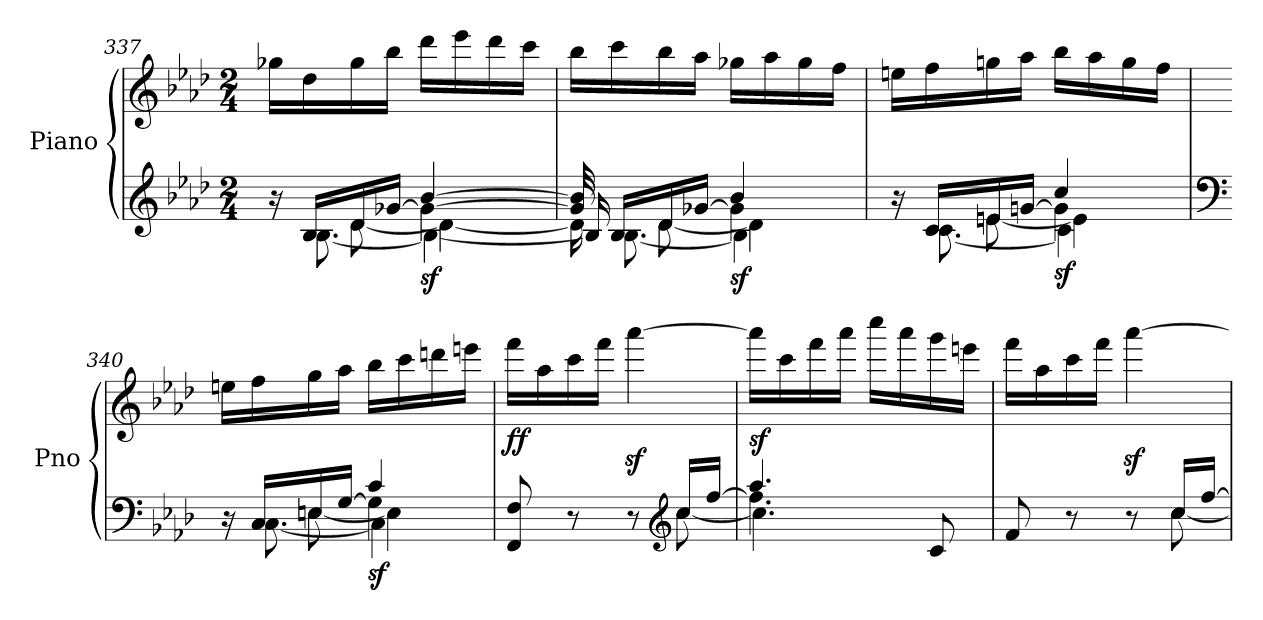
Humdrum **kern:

**kern	**kern	**dynam
*part1	*part1	*part1
*staff2	*staff1	*staff1/2
*I"Piano	*	*
*I'Pno	*	*
*clefG2	*clefG2	*
*k[b-e-a-d-]	*k[b-e-a-d-]	*
*M2/4	*M2/4	*
=337	=337	=337
*^	*	*
*	*^	*	*
*	*	*^	*	*
16r	16ryy	4ryy	8ryy	16gg-X\LL	.
16B-/LL	[8.B-\	.	.	16dd-\	.
16d-/	.	.	[8d-\	16gg-\	.
[16g-X/JJ	.	.	.	16bb-\JJ	.
!	!	!	!	!	!LO:DY:b=2
4g-\_	4B-\_	[4b-/	4d-\_	16ddd-\LL	sf
.	.	.	.	16eee-\	.
.	.	.	.	16ddd-\	.
.	.	.	.	16ccc\JJ	.
=338	=338	=338	=338	=338	=338
16g-]	16B-/]	16b-]	16d-]	16bb-\LL	.
16B-/LL	[8.B-\	8.ryy	16ryy	16ccc\	.
16d-/	.	.	[8d-\	16bb-\	.
[16g-X/JJ	.	.	.	16aa-\JJ	.
!	!	!	!	!	!LO:DY:b=2
4g-\]	4B-\]	4b-/	4d-\]	16gg-X\LL	sf
.	.	.	.	16aa-\	.
.	.	.	.	16gg-\	.
.	.	.	.	16ff\JJ	.
=339	=339	=339	=339	=339	=339
16r	16ryy	4ryy	8ryy	16een\LL	.
16c/LL	[8.c\	.	.	16ff\	.
16en/	.	.	[8en\	16ggn\	.
[16gn/JJ	.	.	.	16aa-\JJ	.
!	!	!	!	!	!LO:DY:b=2
4g\]	4c\]	4cc/	4e\]	16bb-\LL	sf
.	.	.	.	16aa-\	.
.	.	.	.	16gg\	.
.	.	.	.	16ff\JJ	.
!!LO:LB:g=z
=340	=340	=340	=340	=340	=340
*clefF4	*	*	*	*	*
16r	16ryy	4ryy	8ryy	16een\LL	.
16C/LL	[8.C\	.	.	16ff\	.
16En/	.	.	[8En\	16gg\	.
[16G/JJ	.	.	.	16aa-\JJ	.
!	!	!	!	!	!LO:DY:b=2
4G\]	4C\]	4c/	4En\]	16bb-\LL	sf
.	.	.	.	16ccc\	.
.	.	.	.	16dddn\	.
.	.	.	.	16eeen\JJ	.
*	*v	*v	*v	*	*
=341	=341	=341	=341
!	!	!	!LO:DY:b
8FF/ 8F/	4.ryy	16fff\LL	ff
.	.	16aa-\	.
8r	.	16ccc\	.
.	.	16fff\JJ	.
8r	.	[4aaa-z<\	.
*clefG2	*	*	*
16cc/LL	[8cc\	.	.
[16ff/JJ	.	.	.
=342	=342	=342	=342
*	*^	*	*
!	!	!	!	!LO:DY:a=2
4.ff\]	4.cc\]	4.aa-/	16aaa-\LL]	sf
.	.	.	16ccc\	.
.	.	.	16fff\	.
.	.	.	16aaa-\JJ	.
.	.	.	16cccc\LL	.
.	.	.	16aaa-\	.
8c/	8ryy	8ryy	16ggg\	.
.	.	.	16eeen\JJ	.
*	*v	*v	*	*
=343	=343	=343	=343
8f/	4.ryy	16fff\LL	.
.	.	16aa-\	.
8r	.	16ccc\	.
.	.	16fff\JJ	.
8r	.	[4aaa-z<\	.
16cc/LL	[8cc\	.	.
[16ff/JJ	.	.	.
*v	*v	*	*
=	=	=
*-	*-	*-
